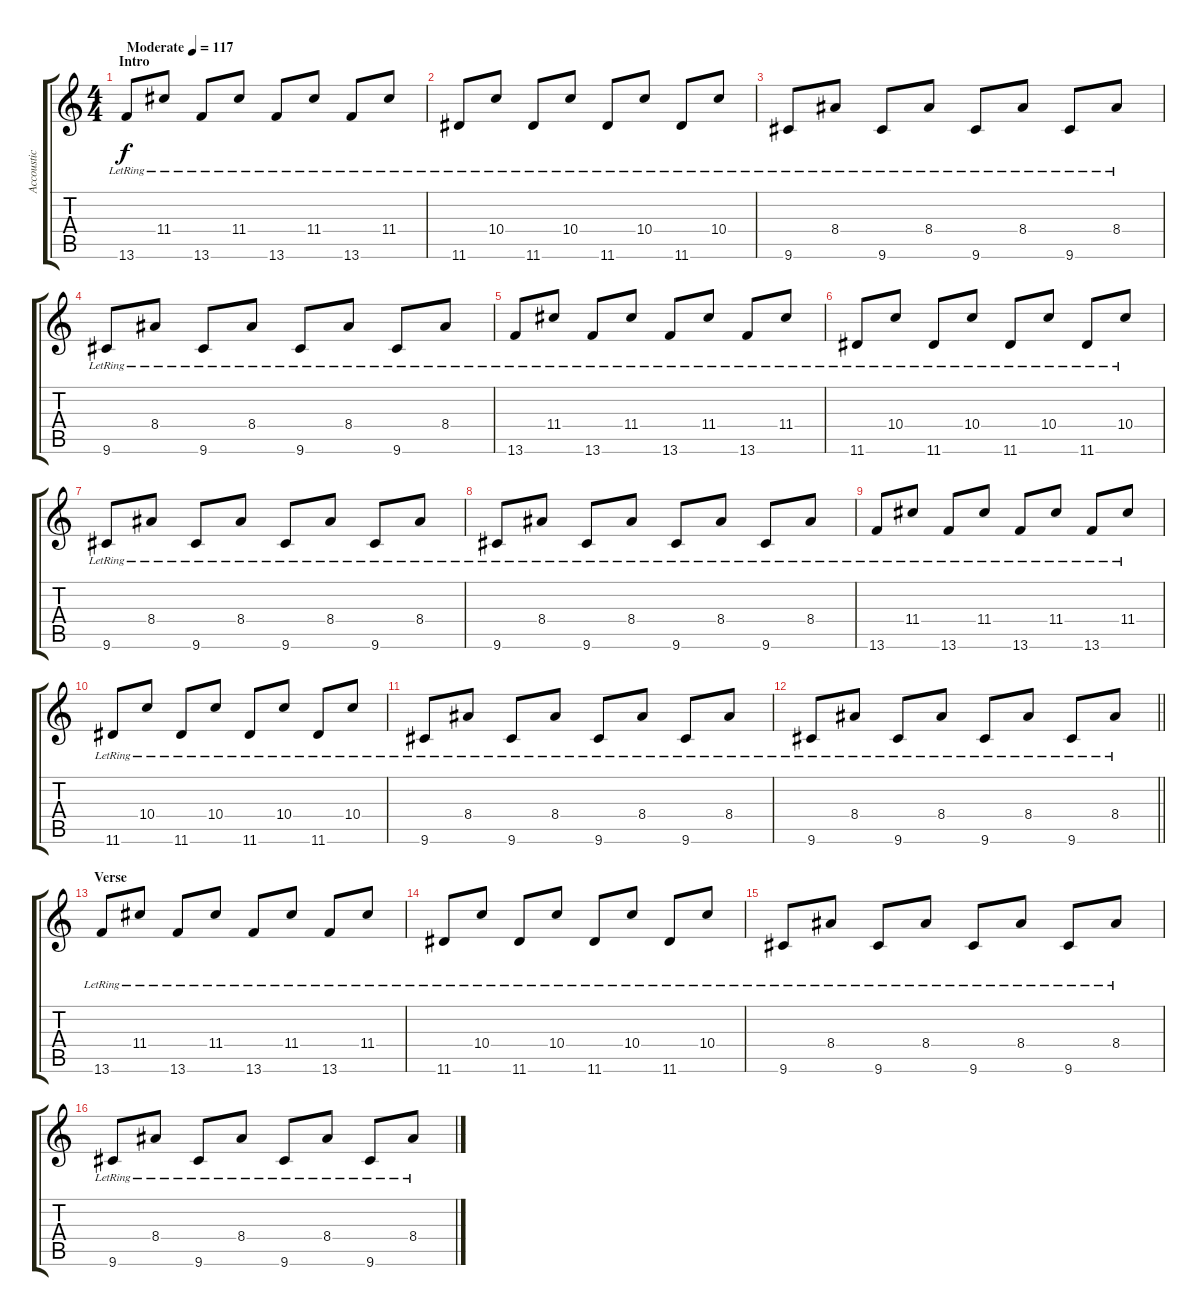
\track ("Accoustic / Rhythm" "Accoustic ") {instrument electricguitarclean}
\staff {score tabs}
\tuning (E4 B3 G3 D3 A2 E2) {hide}
\ts (4 4)
\section ("" "Intro")
\tempo (117 "Moderate")
\clef g2
\ks c
13.6{lr}.8{dy f volume 10 instrument electricguitarclean} 11.4{lr}.8 13.6{lr}.8 11.4{lr}.8 13.6{lr}.8 11.4{lr}.8 13.6{lr}.8 11.4{lr}.8 |
11.6{lr}.8 10.4{lr}.8 11.6{lr}.8 10.4{lr}.8 11.6{lr}.8 10.4{lr}.8 11.6{lr}.8 10.4{lr}.8 |
9.6{lr}.8 8.4{lr}.8 9.6{lr}.8 8.4{lr}.8 9.6{lr}.8 8.4{lr}.8 9.6{lr}.8 8.4{lr}.8 |
9.6{lr}.8 8.4{lr}.8 9.6{lr}.8 8.4{lr}.8 9.6{lr}.8 8.4{lr}.8 9.6{lr}.8 8.4{lr}.8 |
13.6{lr}.8 11.4{lr}.8 13.6{lr}.8 11.4{lr}.8 13.6{lr}.8 11.4{lr}.8 13.6{lr}.8 11.4{lr}.8 |
11.6{lr}.8 10.4{lr}.8 11.6{lr}.8 10.4{lr}.8 11.6{lr}.8 10.4{lr}.8 11.6{lr}.8 10.4{lr}.8 |
9.6{lr}.8 8.4{lr}.8 9.6{lr}.8 8.4{lr}.8 9.6{lr}.8 8.4{lr}.8 9.6{lr}.8 8.4{lr}.8 |
9.6{lr}.8 8.4{lr}.8 9.6{lr}.8 8.4{lr}.8 9.6{lr}.8 8.4{lr}.8 9.6{lr}.8 8.4{lr}.8 |
13.6{lr}.8 11.4{lr}.8 13.6{lr}.8 11.4{lr}.8 13.6{lr}.8 11.4{lr}.8 13.6{lr}.8 11.4{lr}.8 |
11.6{lr}.8 10.4{lr}.8 11.6{lr}.8 10.4{lr}.8 11.6{lr}.8 10.4{lr}.8 11.6{lr}.8 10.4{lr}.8 |
9.6{lr}.8 8.4{lr}.8 9.6{lr}.8 8.4{lr}.8 9.6{lr}.8 8.4{lr}.8 9.6{lr}.8 8.4{lr}.8 |
\barLineRight lightlight
9.6{lr}.8 8.4{lr}.8 9.6{lr}.8 8.4{lr}.8 9.6{lr}.8 8.4{lr}.8 9.6{lr}.8 8.4{lr}.8 |
\section ("" "Verse")
13.6{lr}.8{lyrics (0 "") lyrics (1 "") lyrics (2 "") lyrics (3 "") lyrics (4 "")} 11.4{lr}.8 13.6{lr}.8 11.4{lr}.8 13.6{lr}.8 11.4{lr}.8 13.6{lr}.8 11.4{lr}.8 |
11.6{lr}.8 10.4{lr}.8 11.6{lr}.8 10.4{lr}.8 11.6{lr}.8 10.4{lr}.8 11.6{lr}.8 10.4{lr}.8 |
9.6{lr}.8 8.4{lr}.8 9.6{lr}.8 8.4{lr}.8 9.6{lr}.8 8.4{lr}.8 9.6{lr}.8 8.4{lr}.8 |
9.6{lr}.8 8.4{lr}.8 9.6{lr}.8 8.4{lr}.8 9.6{lr}.8 8.4{lr}.8 9.6{lr}.8 8.4{lr}.8
